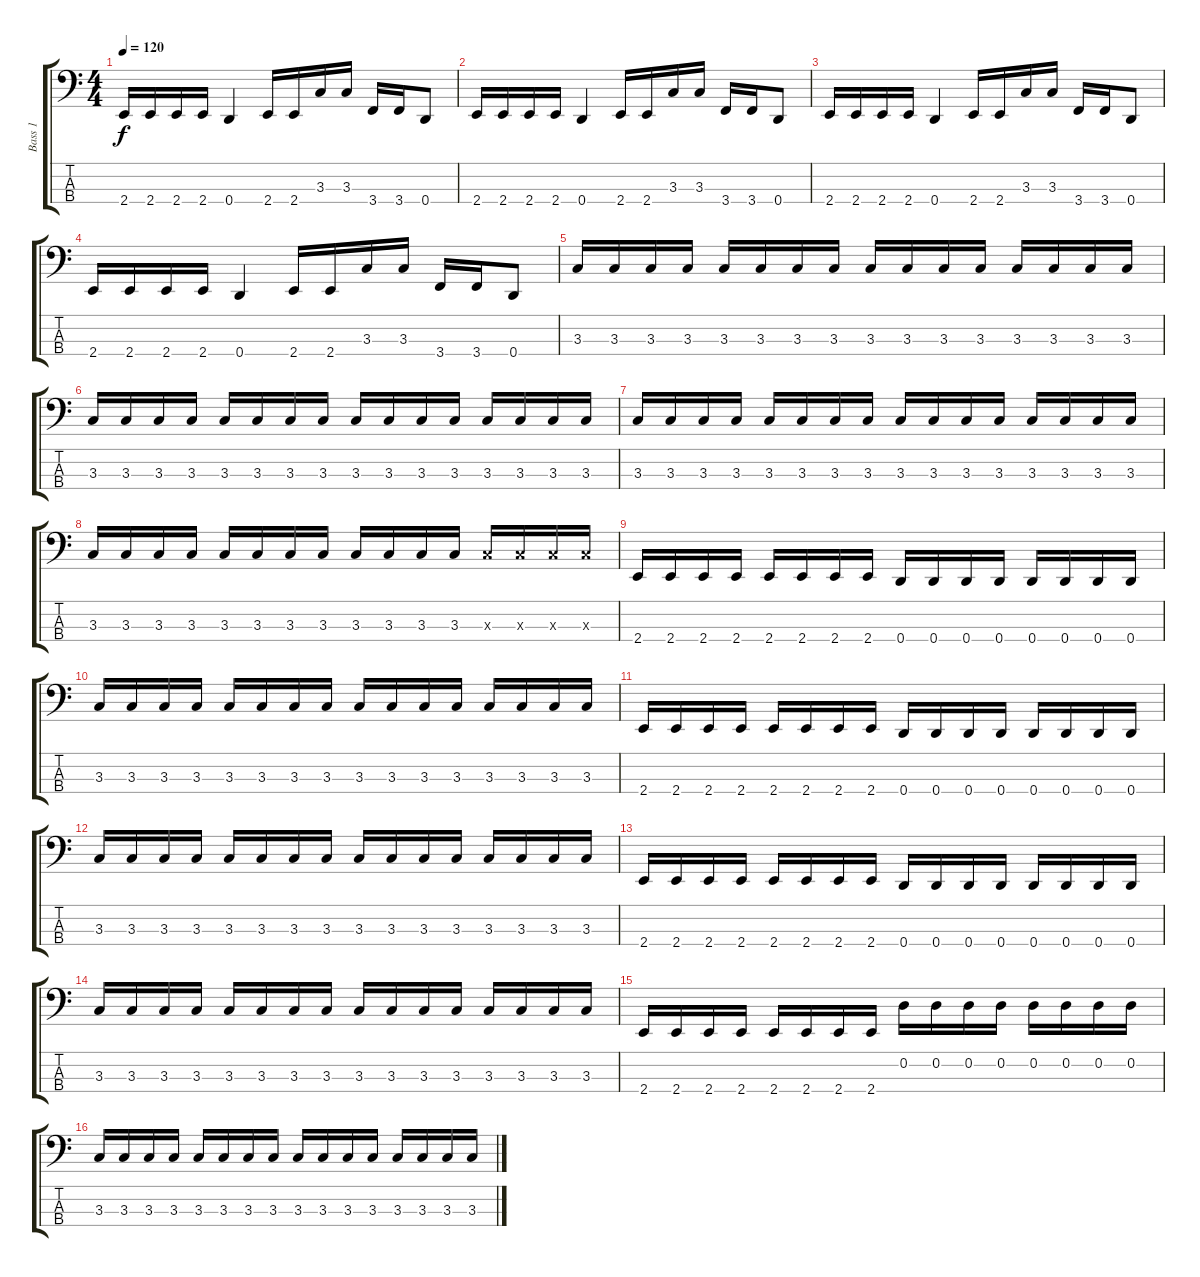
\track ("Bass 1" "Bass 1") {instrument electricbassfinger}
\staff {score tabs}
\tuning (G2 D2 A1 D1) {hide}
\ts (4 4)
\tempo 120
\clef f4
\ks c
2.4.16{dy f volume 16} 2.4.16 2.4.16 2.4.16 0.4.4 2.4.16 2.4.16 3.3.16 3.3.16 3.4.16 3.4.16 0.4.8 |
2.4.16 2.4.16 2.4.16 2.4.16 0.4.4 2.4.16 2.4.16 3.3.16 3.3.16 3.4.16 3.4.16 0.4.8 |
2.4.16 2.4.16 2.4.16 2.4.16 0.4.4 2.4.16 2.4.16 3.3.16 3.3.16 3.4.16 3.4.16 0.4.8 |
2.4.16 2.4.16 2.4.16 2.4.16 0.4.4 2.4.16 2.4.16 3.3.16 3.3.16 3.4.16 3.4.16 0.4.8 |
3.3.16 3.3.16 3.3.16 3.3.16 3.3.16 3.3.16 3.3.16 3.3.16 3.3.16 3.3.16 3.3.16 3.3.16 3.3.16 3.3.16 3.3.16 3.3.16 |
3.3.16 3.3.16 3.3.16 3.3.16 3.3.16 3.3.16 3.3.16 3.3.16 3.3.16 3.3.16 3.3.16 3.3.16 3.3.16 3.3.16 3.3.16 3.3.16 |
3.3.16 3.3.16 3.3.16 3.3.16 3.3.16 3.3.16 3.3.16 3.3.16 3.3.16 3.3.16 3.3.16 3.3.16 3.3.16 3.3.16 3.3.16 3.3.16 |
3.3.16 3.3.16 3.3.16 3.3.16 3.3.16 3.3.16 3.3.16 3.3.16 3.3.16 3.3.16 3.3.16 3.3.16 3.3{x}.16 3.3{x}.16 3.3{x}.16 3.3{x}.16 |
2.4.16 2.4.16 2.4.16 2.4.16 2.4.16 2.4.16 2.4.16 2.4.16 0.4.16 0.4.16 0.4.16 0.4.16 0.4.16 0.4.16 0.4.16 0.4.16 |
3.3.16 3.3.16 3.3.16 3.3.16 3.3.16 3.3.16 3.3.16 3.3.16 3.3.16 3.3.16 3.3.16 3.3.16 3.3.16 3.3.16 3.3.16 3.3.16 |
2.4.16 2.4.16 2.4.16 2.4.16 2.4.16 2.4.16 2.4.16 2.4.16 0.4.16 0.4.16 0.4.16 0.4.16 0.4.16 0.4.16 0.4.16 0.4.16 |
3.3.16 3.3.16 3.3.16 3.3.16 3.3.16 3.3.16 3.3.16 3.3.16 3.3.16 3.3.16 3.3.16 3.3.16 3.3.16 3.3.16 3.3.16 3.3.16 |
2.4.16 2.4.16 2.4.16 2.4.16 2.4.16 2.4.16 2.4.16 2.4.16 0.4.16 0.4.16 0.4.16 0.4.16 0.4.16 0.4.16 0.4.16 0.4.16 |
3.3.16 3.3.16 3.3.16 3.3.16 3.3.16 3.3.16 3.3.16 3.3.16 3.3.16 3.3.16 3.3.16 3.3.16 3.3.16 3.3.16 3.3.16 3.3.16 |
2.4.16 2.4.16 2.4.16 2.4.16 2.4.16 2.4.16 2.4.16 2.4.16 0.2.16 0.2.16 0.2.16 0.2.16 0.2.16 0.2.16 0.2.16 0.2.16 |
3.3.16 3.3.16 3.3.16 3.3.16 3.3.16 3.3.16 3.3.16 3.3.16 3.3.16 3.3.16 3.3.16 3.3.16 3.3.16 3.3.16 3.3.16 3.3.16
